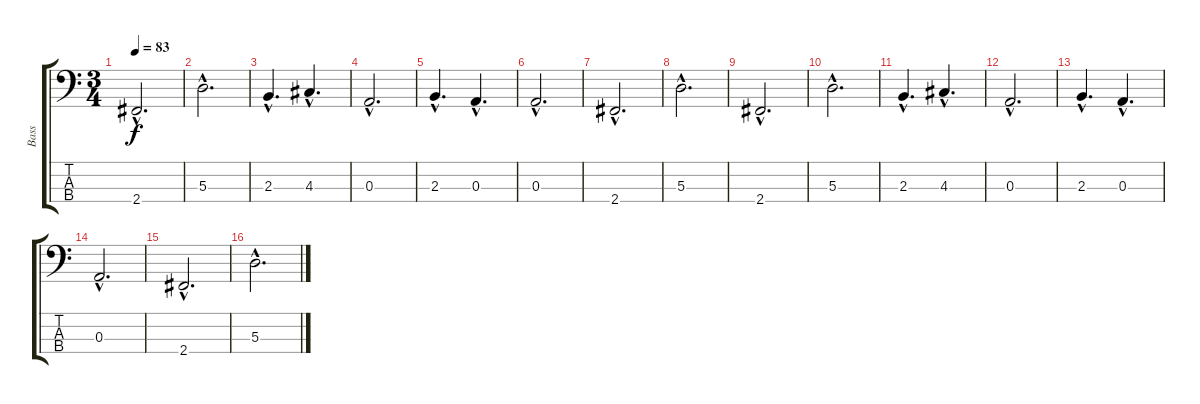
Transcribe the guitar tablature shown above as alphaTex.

\track ("Bass" "Bass") {instrument electricbassfinger}
\staff {score tabs}
\tuning (G2 D2 A1 E1) {hide}
\ts (3 4)
\tempo 83
\clef f4
\ks c
2.4{hac}.2{d dy f} |
5.3{hac}.2{d} |
2.3{hac}.4{d} 4.3{hac}.4{d} |
0.3{hac}.2{d} |
2.3{hac}.4{d} 0.3{hac}.4{d} |
0.3{hac}.2{d} |
2.4{hac}.2{d} |
5.3{hac}.2{d} |
2.4{hac}.2{d} |
5.3{hac}.2{d} |
2.3{hac}.4{d} 4.3{hac}.4{d} |
0.3{hac}.2{d} |
2.3{hac}.4{d} 0.3{hac}.4{d} |
0.3{hac}.2{d} |
2.4{hac}.2{d} |
5.3{hac}.2{d}
